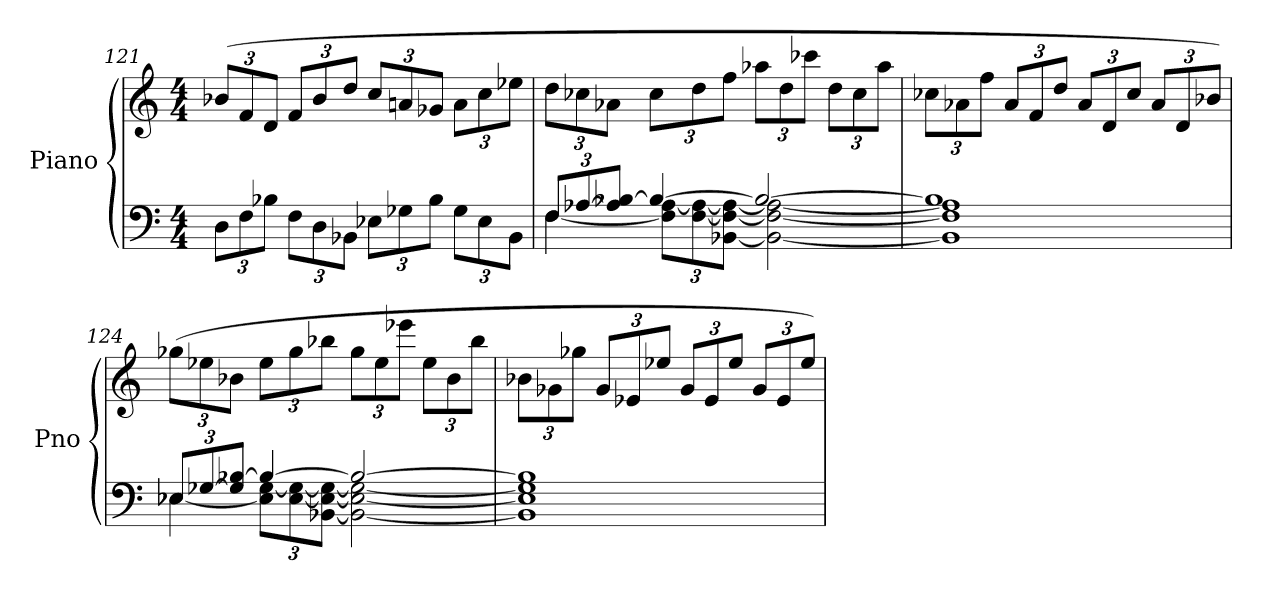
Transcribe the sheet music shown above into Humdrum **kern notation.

**kern	**kern
*part1	*part1
*staff2	*staff1
*I"Piano	*
*I'Pno	*
*clefF4	*clefG2
*k[]	*k[]
*M4/4	*M4/4
*Xbrackettup	*Xbrackettup
=121	=121
12D\L	(>12b-X/L
12F\	12f/
12B-X\J	12d/J
12F\L	12f/L
12D\	12b-/
12BB-X\J	12dd/J
12E-X\L	12cc/L
12G-X\	12an/
12B-\J	12g-X/J
12G-\L	12a\L
12E-\	12cc\
12BB-\J	12ee-X\J
=122	=122
*^	*
12F/L	[4F\	12dd\L
[12A-X/	.	12cc-X\
12A-/] [12B-X/J	.	12a-X\J
4B-/_	12F\] [12A-\L	12cc-\L
.	[12F\ 12A-\_	12dd\
.	[12BB-X\ 12F\_ 12A-\_J	12ff\J
2B-/_	2BB-\_ 2F\_ 2A-\_	12aa-X\L
.	.	12dd\
.	.	12ccc-X\J
.	.	12dd\L
.	.	12cc-\
.	.	12aa-\J
=123	=123	=123
1B-]	1BB-] 1F] 1A-]	12cc-X\L
.	.	12a-X\
.	.	12ff\J
.	.	12a-/L
.	.	12f/
.	.	12dd/J
.	.	12a-/L
.	.	12d/
.	.	12cc-/J
.	.	12a-/L
.	.	12d/
.	.	12b-X/J)
=124	=124	=124
12E-X/L	[4E-\	(>12gg-X\L
[12G-X/	.	12ee-X\
12G-/] [12B-X/J	.	12b-X\J
4B-/_	12E-\] [12G-\L	12ee-\L
.	[12E-\ 12G-\_	12gg-\
.	[12BB-X\ 12E-\_ 12G-\_J	12bb-X\J
2B-/_	2BB-\_ 2E-\_ 2G-\_	12gg-\L
.	.	12ee-\
.	.	12eee-X\J
.	.	12ee-\L
.	.	12b-\
.	.	12bb-\J
=125	=125	=125
1B-]	1BB-] 1E-] 1G-]	12b-X\L
.	.	12g-X\
.	.	12gg-X\J
.	.	12g-/L
.	.	12e-X/
.	.	12ee-X/J
.	.	12g-/L
.	.	12e-/
.	.	12ee-/J
.	.	12g-/L
.	.	12e-/
.	.	12ee-/J)
*v	*v	*
=	=
*-	*-
